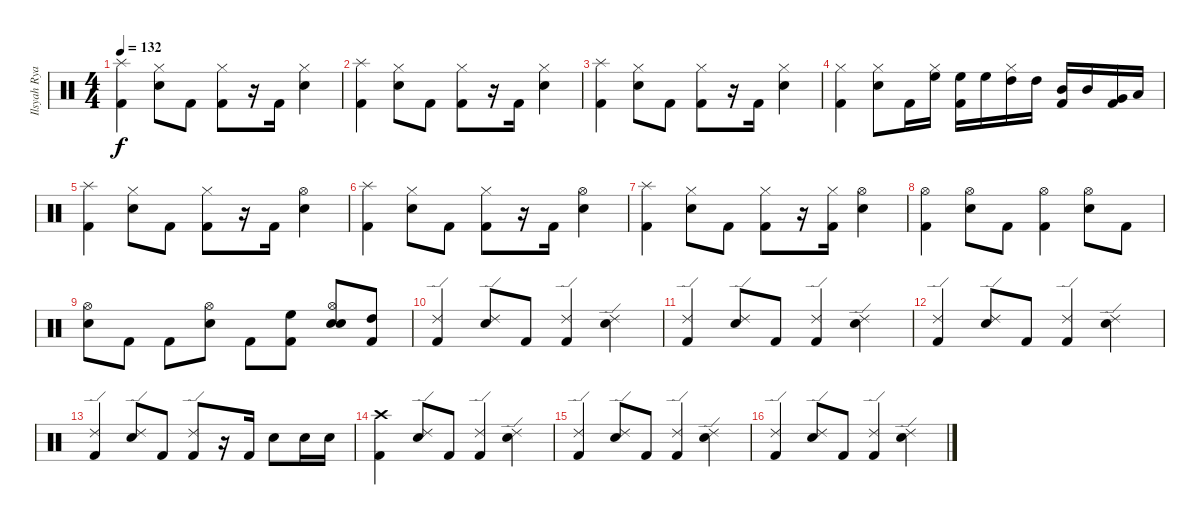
\track ("Ilsyah Ryan Reza (drum)" "Ilsyah Rya") {instrument percussion}
\staff {score}
\articulation defaults
\ts (4 4)
\tempo 132
\clef neutral
\ks c
("Splash (hit)" "Kick (hit) 2").4{dy f} ("Hi-Hat (closed)" "Electric Snare (hit)").8 "Kick (hit) 2".8 ("Hi-Hat (closed)" "Kick (hit) 2").8 r.16 "Kick (hit) 2".16 ("Hi-Hat (closed)" "Electric Snare (hit)").4 |
("Splash (hit)" "Kick (hit) 2").4 ("Hi-Hat (closed)" "Electric Snare (hit)").8 "Kick (hit) 2".8 ("Hi-Hat (closed)" "Kick (hit) 2").8 r.16 "Kick (hit) 2".16 ("Hi-Hat (closed)" "Electric Snare (hit)").4 |
("Splash (hit)" "Kick (hit) 2").4 ("Hi-Hat (closed)" "Electric Snare (hit)").8 "Kick (hit) 2".8 ("Hi-Hat (closed)" "Kick (hit) 2").8 r.16 "Kick (hit) 2".16 ("Hi-Hat (closed)" "Electric Snare (hit)").4 |
("Hi-Hat (closed)" "Kick (hit) 2").4 ("Hi-Hat (closed)" "Electric Snare (hit)").8 "Kick (hit) 2".16 ("Hi-Hat (closed)" "High Floor Tom (hit)").16 ("High Floor Tom (hit)" "Kick (hit) 2").16 "High Floor Tom (hit)".16 ("Hi-Hat (closed)" "High Tom (hit)").16 "High Tom (hit)".16 ("Mid Tom (hit)" "Kick (hit) 2").16 "Mid Tom (hit)".16 ("Very Low Tom (hit)" "Kick (hit) 2").16 "Low Floor Tom (hit)".16 |
("Splash (hit)" "Kick (hit) 2").4 ("Hi-Hat (closed)" "Electric Snare (hit)").8 "Kick (hit) 2".8 ("Hi-Hat (closed)" "Kick (hit) 2").8 r.16 "Kick (hit) 2".16 ("Hi-Hat (open)" "Electric Snare (hit)").4 |
("Splash (hit)" "Kick (hit) 2").4 ("Hi-Hat (closed)" "Electric Snare (hit)").8 "Kick (hit) 2".8 ("Hi-Hat (closed)" "Kick (hit) 2").8 r.16 "Kick (hit) 2".16 ("Hi-Hat (open)" "Electric Snare (hit)").4 |
("Splash (hit)" "Kick (hit) 2").4 ("Hi-Hat (closed)" "Electric Snare (hit)").8 "Kick (hit) 2".8 ("Hi-Hat (closed)" "Kick (hit) 2").8 r.16 ("Hi-Hat (closed)" "Kick (hit) 2").16 ("Hi-Hat (open)" "Electric Snare (hit)").4 |
("Hi-Hat (open)" "Kick (hit) 2").4 ("Hi-Hat (open)" "Electric Snare (hit)").8 "Kick (hit) 2".8 ("Hi-Hat (open)" "Kick (hit) 2").4 ("Hi-Hat (open)" "Electric Snare (hit)").8 "Kick (hit) 2".8 |
("Hi-Hat (open)" "Electric Snare (hit)").8 "Kick (hit) 2".8 "Kick (hit) 2".8 ("Hi-Hat (open)" "Electric Snare (hit)").8 "Kick (hit) 2".8 ("High Floor Tom (hit)" "Kick (hit) 2").8 ("Hi-Hat (open)" "Snare (hit) 2" "Electric Snare (hit)").8 ("High Tom (hit)" "Kick (hit) 2").8 |
("Ride (edge) 2" "Kick (hit) 2").4 ("Ride (edge) 2" "Electric Snare (hit)").8 "Kick (hit) 2".8 ("Ride (edge) 2" "Kick (hit) 2").4 ("Ride (edge) 2" "Electric Snare (hit)").4 |
("Ride (edge) 2" "Kick (hit) 2").4 ("Ride (edge) 2" "Electric Snare (hit)").8 "Kick (hit) 2".8 ("Ride (edge) 2" "Kick (hit) 2").4 ("Ride (edge) 2" "Electric Snare (hit)").4 |
("Ride (edge) 2" "Kick (hit) 2").4 ("Ride (edge) 2" "Electric Snare (hit)").8 "Kick (hit) 2".8 ("Ride (edge) 2" "Kick (hit) 2").4 ("Ride (edge) 2" "Electric Snare (hit)").4 |
("Ride (edge) 2" "Kick (hit) 2").4 ("Ride (edge) 2" "Electric Snare (hit)").8 "Kick (hit) 2".8 ("Ride (edge) 2" "Kick (hit) 2").8 r.16 "Kick (hit) 2".16 "Electric Snare (hit)".8 "Electric Snare (hit)".16 "Electric Snare (hit)".16 |
("Crash high (hit)" "Kick (hit) 2").4 ("Ride (edge) 2" "Electric Snare (hit)").8 "Kick (hit) 2".8 ("Ride (edge) 2" "Kick (hit) 2").4 ("Ride (edge) 2" "Electric Snare (hit)").4 |
("Ride (edge) 2" "Kick (hit) 2").4 ("Ride (edge) 2" "Electric Snare (hit)").8 "Kick (hit) 2".8 ("Ride (edge) 2" "Kick (hit) 2").4 ("Ride (edge) 2" "Electric Snare (hit)").4 |
("Ride (edge) 2" "Kick (hit) 2").4 ("Ride (edge) 2" "Electric Snare (hit)").8 "Kick (hit) 2".8 ("Ride (edge) 2" "Kick (hit) 2").4 ("Ride (edge) 2" "Electric Snare (hit)").4
